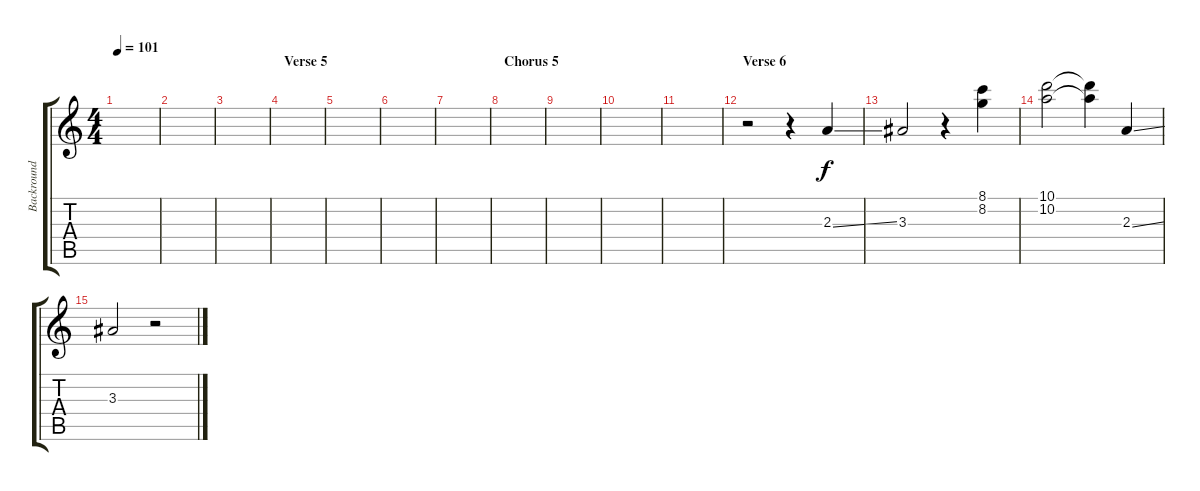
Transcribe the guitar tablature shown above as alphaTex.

\track ("Backround Distortion Guitar" "Backround ") {instrument distortionguitar}
\staff {score tabs}
\tuning (E4 B3 G3 D3 A2 E2) {hide}
\ts (4 4)
\tempo 101
\clef g2
\ks c
|
|
|
\section ("" "Verse 5")
|
|
|
|
\section ("" "Chorus 5")
|
|
|
|
\section ("" "Verse 6")
r.2 r.4 2.3{ss}.4 |
3.3.2 r.4 (8.1 8.2).4 |
(10.1 10.2).2 (10.1{t} 10.2{t}).4 2.3{ss}.4 |
3.3.2 r.2
